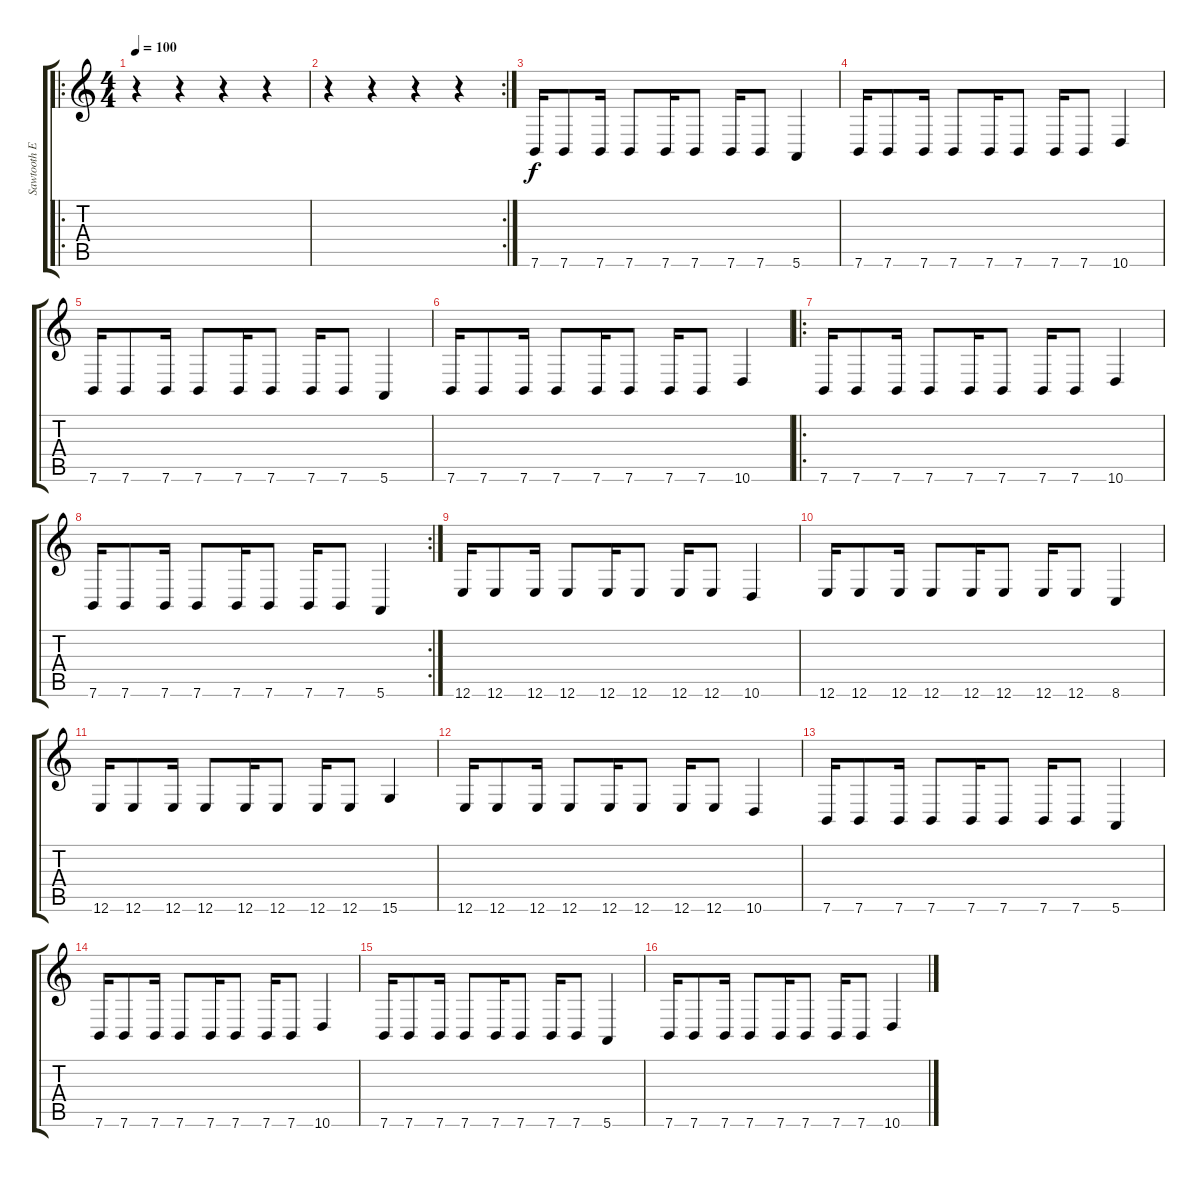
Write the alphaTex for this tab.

\track ("Sawtooth Effect" "Sawtooth E") {instrument lead2sawtooth}
\staff {score tabs}
\tuning (E4 B3 G3 D3 A2 E2) {hide}
\ro
\ts (4 4)
\tempo 100
\clef g2
\ks c
r.4{dy f instrument lead2sawtooth} r.4 r.4 r.4 |
\rc 2
r.4 r.4 r.4 r.4 |
7.6.16 7.6.8 7.6.16 7.6.8 7.6.16 7.6.8 7.6.16 7.6.8 5.6.4 |
7.6.16 7.6.8 7.6.16 7.6.8 7.6.16 7.6.8 7.6.16 7.6.8 10.6.4 |
7.6.16 7.6.8 7.6.16 7.6.8 7.6.16 7.6.8 7.6.16 7.6.8 5.6.4 |
7.6.16 7.6.8 7.6.16 7.6.8 7.6.16 7.6.8 7.6.16 7.6.8 10.6.4 |
\ro
7.6.16 7.6.8 7.6.16 7.6.8 7.6.16 7.6.8 7.6.16 7.6.8 10.6.4 |
\rc 2
7.6.16 7.6.8 7.6.16 7.6.8 7.6.16 7.6.8 7.6.16 7.6.8 5.6.4 |
12.6.16 12.6.8 12.6.16 12.6.8 12.6.16 12.6.8 12.6.16 12.6.8 10.6.4 |
12.6.16 12.6.8 12.6.16 12.6.8 12.6.16 12.6.8 12.6.16 12.6.8 8.6.4 |
12.6.16 12.6.8 12.6.16 12.6.8 12.6.16 12.6.8 12.6.16 12.6.8 15.6.4 |
12.6.16 12.6.8 12.6.16 12.6.8 12.6.16 12.6.8 12.6.16 12.6.8 10.6.4 |
7.6.16 7.6.8 7.6.16 7.6.8 7.6.16 7.6.8 7.6.16 7.6.8 5.6.4 |
7.6.16 7.6.8 7.6.16 7.6.8 7.6.16 7.6.8 7.6.16 7.6.8 10.6.4 |
7.6.16 7.6.8 7.6.16 7.6.8 7.6.16 7.6.8 7.6.16 7.6.8 5.6.4 |
7.6.16 7.6.8 7.6.16 7.6.8 7.6.16 7.6.8 7.6.16 7.6.8 10.6.4
